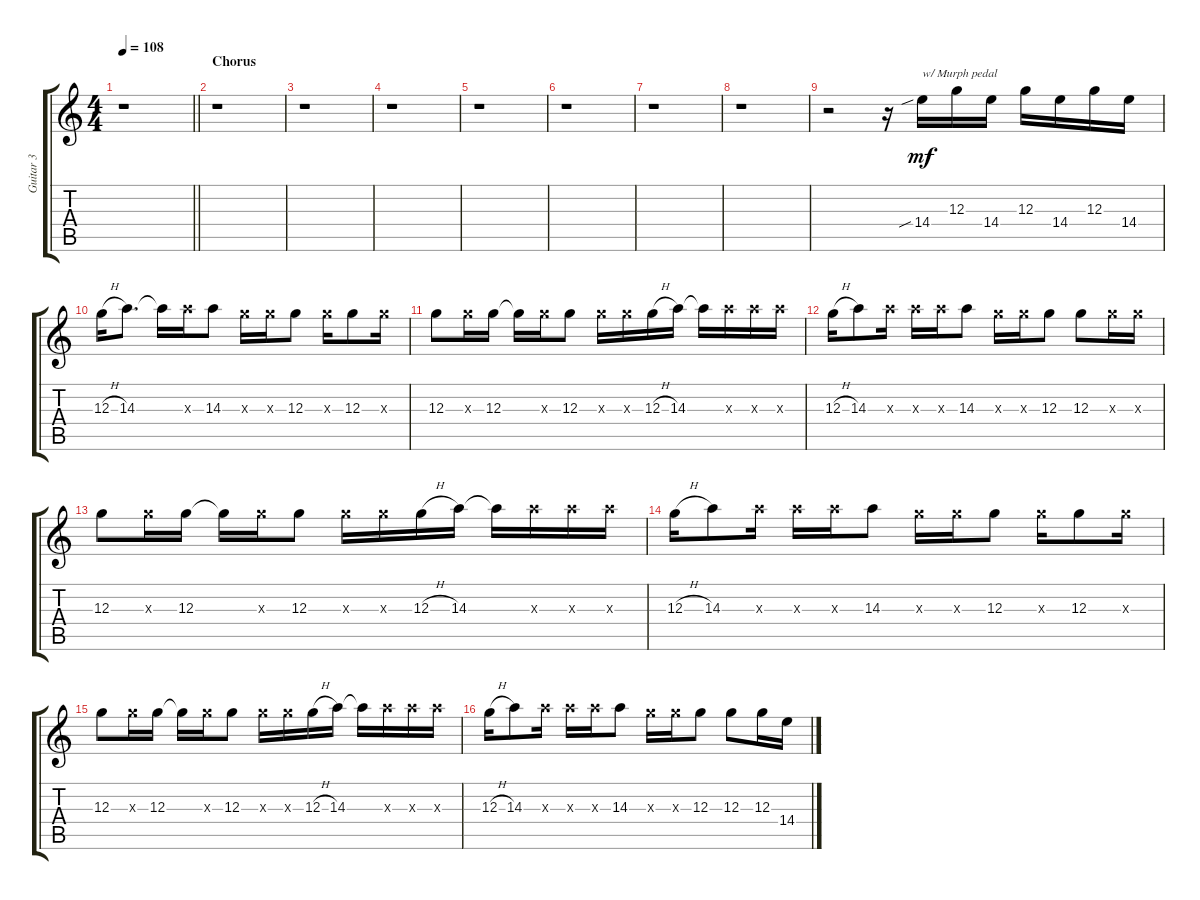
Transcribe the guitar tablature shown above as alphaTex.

\track ("Guitar 3" "Guitar 3") {instrument electricguitarclean}
\staff {score tabs}
\tuning (E4 B3 G3 D3 A2 E2) {hide}
\ts (4 4)
\tempo 108
\clef g2
\barLineRight lightlight
\ks c
r.1{dy f} |
\section ("" "Chorus")
r.1 |
r.1 |
r.1 |
r.1 |
r.1 |
r.1 |
r.1 |
r.2{instrument electricguitarclean} r.16 14.4{sib}.16{txt "w/ Murph pedal" dy mf} 12.3.16 14.4.16 12.3.16 14.4.16 12.3.16 14.4.16 |
12.3{h}.16 14.3.8{d} 14.3{t}.16 14.3{x}.16 14.3.8 12.3{x}.16 12.3{x}.16 12.3.8 12.3{x}.16 12.3.8 12.3{x}.16 |
12.3.8 12.3{x}.16 12.3.16 12.3{t}.16 12.3{x}.16 12.3.8 12.3{x}.16 12.3{x}.16 12.3{h}.16 14.3.16 14.3{t}.16 14.3{x}.16 14.3{x}.16 14.3{x}.16 |
12.3{h}.16 14.3.8 14.3{x}.16 14.3{x}.16 14.3{x}.16 14.3.8 12.3{x}.16 12.3{x}.16 12.3.8 12.3.8 12.3{x}.16 12.3{x}.16 |
12.3.8 12.3{x}.16 12.3.16 12.3{t}.16 12.3{x}.16 12.3.8 12.3{x}.16 12.3{x}.16 12.3{h}.16 14.3.16 14.3{t}.16 14.3{x}.16 14.3{x}.16 14.3{x}.16 |
12.3{h}.16 14.3.8 14.3{x}.16 14.3{x}.16 14.3{x}.16 14.3.8 12.3{x}.16 12.3{x}.16 12.3.8 12.3{x}.16 12.3.8 12.3{x}.16 |
12.3.8 12.3{x}.16 12.3.16 12.3{t}.16 12.3{x}.16 12.3.8 12.3{x}.16 12.3{x}.16 12.3{h}.16 14.3.16 14.3{t}.16 14.3{x}.16 14.3{x}.16 14.3{x}.16 |
12.3{h}.16 14.3.8 14.3{x}.16 14.3{x}.16 14.3{x}.16 14.3.8 12.3{x}.16 12.3{x}.16 12.3.8 12.3.8 12.3.16 14.4.16
